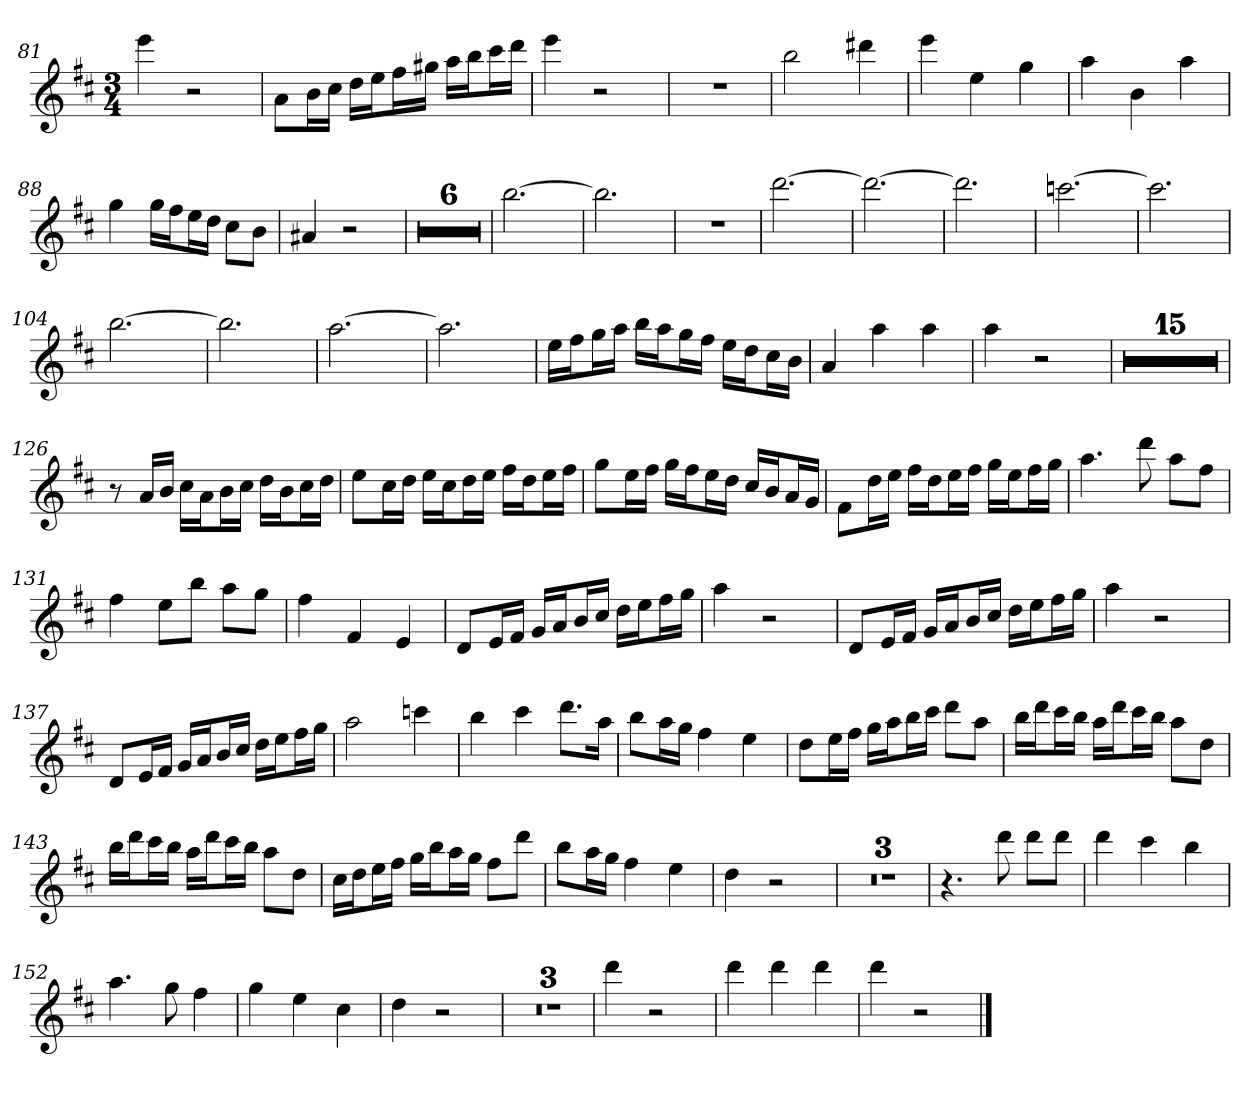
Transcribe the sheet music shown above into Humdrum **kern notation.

**kern
*part1
*staff1
*k[f#c#]
*D:
*M3/4
=81
4eee
2r
=82
8aL
16bL
16cc#JJ
16ddLL
16eeJ
16ff#L
16gg#XJJ
16aaLL
16bbJ
16ccc#L
16dddJJ
=83
4eee
2r
=84
2.r
=85
2bb
4ddd#X
=86
4eee
4ee
4gg
=87
4aa
4b
4aa
=88
4gg
16ggLL
16ff#J
16eeL
16ddJJ
8cc#L
8bJ
=89
4a#X
2r
=90
2.r
=91
2.r
=92
2.r
=93
2.r
=94
2.r
=95
2.r
=96
[2.bb
=97
2.bb]
=98
2.r
=99
[2.ddd
=100
2.ddd_
=101
2.ddd]
=102
[2.cccn
=103
2.ccc]
=104
[2.bb
=105
2.bb]
=106
[2.aa
=107
2.aa]
=108
16eeLL
16ff#J
16ggL
16aaJJ
16bbLL
16aaJ
16ggL
16ff#JJ
16eeLL
16ddJ
16cc#L
16bJJ
=109
4a
4aa
4aa
=110
4aa
2r
=111
2.r
=112
2.r
=113
2.r
=114
2.r
=115
2.r
=116
2.r
=117
2.r
=118
2.r
=119
2.r
=120
2.r
=121
2.r
=122
2.r
=123
2.r
=124
2.r
=125
2.r
=126
8r
16aLL
16bJJ
16cc#LL
16aJ
16bL
16cc#JJ
16ddLL
16bJ
16cc#L
16ddJJ
=127
8eeL
16cc#L
16ddJJ
16eeLL
16cc#J
16ddL
16eeJJ
16ff#LL
16ddJ
16eeL
16ff#JJ
=128
8ggL
16eeL
16ff#JJ
16ggLL
16ff#J
16eeL
16ddJJ
16cc#LL
16bJ
16aL
16gJJ
=129
8f#L
16ddL
16eeJJ
16ff#LL
16ddJ
16eeL
16ff#JJ
16ggLL
16eeJ
16ff#L
16ggJJ
=130
4.aa
8ddd
8aaL
8ff#J
=131
4ff#
8eeL
8bbJ
8aaL
8ggJ
=132
4ff#
4f#
4e
=133
8dL
16eL
16f#JJ
16gLL
16aJ
16bL
16cc#JJ
16ddLL
16eeJ
16ff#L
16ggJJ
=134
4aa
2r
=135
8dL
16eL
16f#JJ
16gLL
16aJ
16bL
16cc#JJ
16ddLL
16eeJ
16ff#L
16ggJJ
=136
4aa
2r
=137
8dL
16eL
16f#JJ
16gLL
16aJ
16bL
16cc#JJ
16ddLL
16eeJ
16ff#L
16ggJJ
=138
2aa
4cccn
=139
4bb
4ccc#
8.dddL
16aaJk
=140
8bbL
16aaL
16ggJJ
4ff#
4ee
=141
8ddL
16eeL
16ff#JJ
16ggLL
16aaJ
16bbL
16ccc#JJ
8dddL
8aaJ
=142
16bbLL
16dddJ
16ccc#L
16bbJJ
16aaLL
16dddJ
16ccc#L
16bbJJ
8aaL
8ddJ
=143
16bbLL
16dddJ
16ccc#L
16bbJJ
16aaLL
16dddJ
16ccc#L
16bbJJ
8aaL
8ddJ
=144
16cc#LL
16ddJ
16eeL
16ff#JJ
16ggLL
16bbJ
16aaL
16ggJJ
8ff#L
8dddJ
=145
8bbL
16aaL
16ggJJ
4ff#
4ee
=146
4dd
2r
=147
2.r
=148
2.r
=149
2.r
=150
4.r
8ddd
8dddL
8dddJ
=151
4ddd
4ccc#
4bb
=152
4.aa
8gg
4ff#
=153
4gg
4ee
4cc#
=154
4dd
2r
=155
2.r
=156
2.r
=157
2.r
=158
4ddd
2r
=159
4ddd
4ddd
4ddd
=160
4ddd
2r
==
*-
